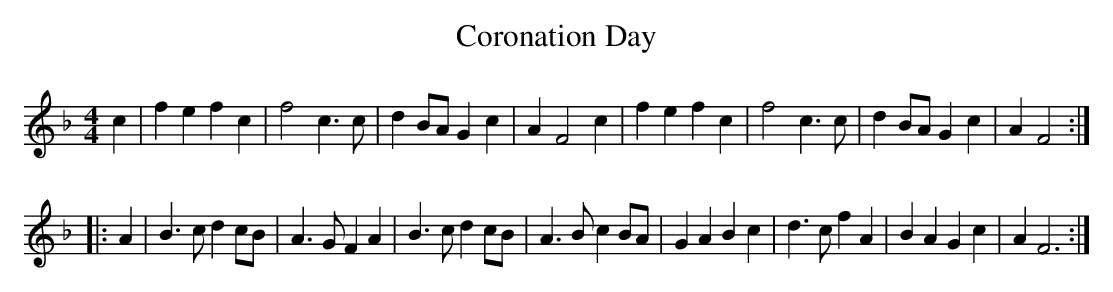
X:1
T:Coronation Day
M:4/4
L:1/8
K:F
c2|f2 e2 f2 c2|f4 c3 c|d2 BA G2 c2|A2 F4 c2|f2 e2 f2 c2|f4 c3 c|d2 BA G2 c2| A2 F4:|
|:A2|B3 c d2 cB|A3 G F2 A2|B3 c d2 cB|A3 B c2 BA|G2 A2 B2 c2| d3 c f2 A2|B2 A2 G2 c2 |A2 F6:|
